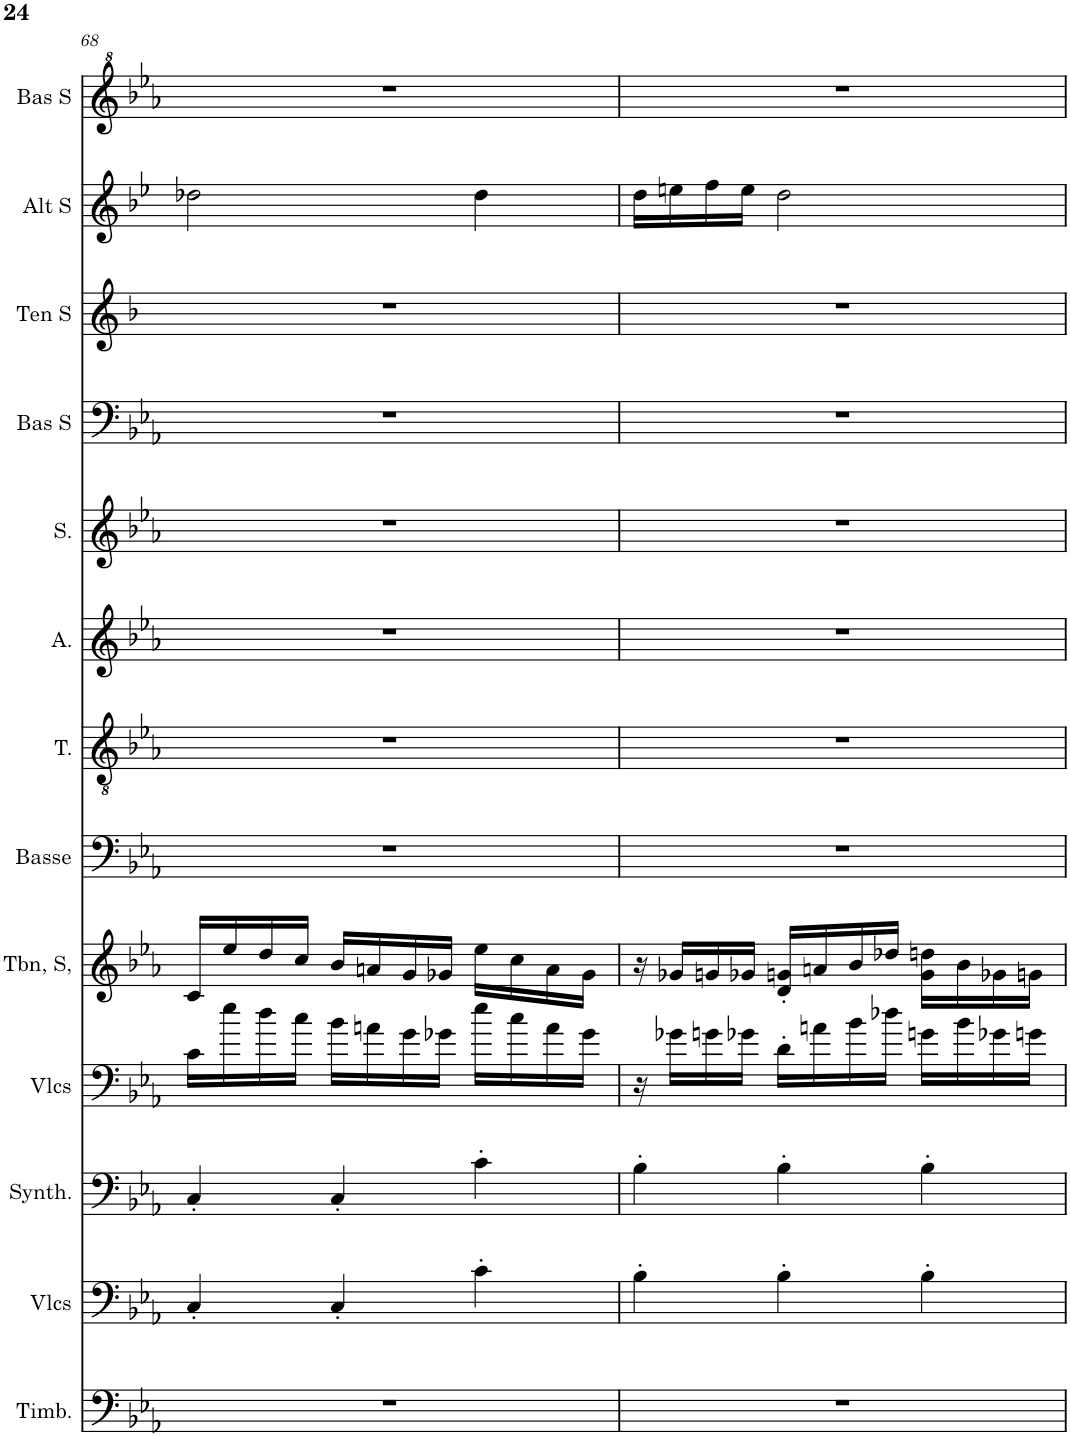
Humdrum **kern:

**kern	**kern	**kern	**kern	**kern	**kern	**kern	**kern	**kern	**kern	**kern	**kern	**kern
*part13	*part12	*part11	*part10	*part9	*part8	*part7	*part6	*part5	*part4	*part3	*part2	*part1
*staff13	*staff12	*staff11	*staff10	*staff9	*staff8	*staff7	*staff6	*staff5	*staff4	*staff3	*staff2	*staff1
*I"Timbales, Staff-1	*I"Violoncelles, D'Bass/Strings, etc	*I"Synthétiseur d'instruments à cordes, Synth strings, etc	*I"Violoncelles, Synth strings 2	*I"Trombone Soprano, 1st violins	*I"Basse	*I"Ténor	*I"Alto	*I"Soprano	*I"Basse Solo	*I"Tenor Solo	*I"Alto Solo	*I"Soprano Solo
*I'Timb.	*I'Vlcs	*I'Synth.	*I'Vlcs	*I'Tbn, S,	*I'Basse	*I'T.	*I'A.	*I'S.	*I'Bas S	*I'Ten S	*I'Alt S	*
!!LO:PB:g=z
*clefF4	*clefF4	*clefF4	*clefF4	*clefG2	*clefF4	*clefGv2	*clefG2	*clefG2	*clefF4	*clefG2	*clefG2	*clefG^2
*	*	*	*	*	*	*	*	*	*	*Trd8c14	*Trd4c7	*
*k[b-e-a-]	*k[b-e-a-]	*k[b-e-a-]	*k[b-e-a-]	*k[b-e-a-]	*k[b-e-a-]	*k[b-e-a-]	*k[b-e-a-]	*k[b-e-a-]	*k[b-e-a-]	*k[b-]	*k[b-e-]	*k[b-e-a-]
*M3/4	*M3/4	*M3/4	*M3/4	*M3/4	*M3/4	*M3/4	*M3/4	*M3/4	*M3/4	*M3/4	*M3/4	*M3/4
=68	=68	=68	=68	=68	=68	=68	=68	=68	=68	=68	=68	=68
2.r	4C'/	4C'/	16c\LL	16c/LL	2.r	2.r	2.r	2.r	2.r	2.r	2dd-X\	2.r
.	.	.	16ee-\	16ee-/	.	.	.	.	.	.	.	.
.	.	.	16dd\	16dd/	.	.	.	.	.	.	.	.
.	.	.	16cc\JJ	16cc/JJ	.	.	.	.	.	.	.	.
.	4C'/	4C'/	16b-\LL	16b-/LL	.	.	.	.	.	.	.	.
.	.	.	16an\	16an/	.	.	.	.	.	.	.	.
.	.	.	16g\	16g/	.	.	.	.	.	.	.	.
.	.	.	16g-X\JJ	16g-X/JJ	.	.	.	.	.	.	.	.
.	4c'\	4c'\	16ee-\LL	16ee-\LL	.	.	.	.	.	.	4dd-\	.
.	.	.	16cc\	16cc\	.	.	.	.	.	.	.	.
.	.	.	16a\	16a\	.	.	.	.	.	.	.	.
.	.	.	16g-\JJ	16g-\JJ	.	.	.	.	.	.	.	.
=69	=69	=69	=69	=69	=69	=69	=69	=69	=69	=69	=69	=69
2.r	4B-'\	4B-'\	16r	16r	2.r	2.r	2.r	2.r	2.r	2.r	16dd\LL	2.r
.	.	.	16g-X\LL	16g-X/LL	.	.	.	.	.	.	16een\	.
.	.	.	16gn\	16gn/	.	.	.	.	.	.	16ff\	.
.	.	.	16g-X\JJ	16g-X/JJ	.	.	.	.	.	.	16ee\JJ	.
.	4B-'\	4B-'\	16d'\LL	16d/' 16gn/'LL	.	.	.	.	.	.	2dd\	.
.	.	.	16an\	16an/	.	.	.	.	.	.	.	.
.	.	.	16b-\	16b-/	.	.	.	.	.	.	.	.
.	.	.	16dd-X\JJ	16dd-X/JJ	.	.	.	.	.	.	.	.
.	4B-'\	4B-'\	16gn\LL	16g\ 16ddn\LL	.	.	.	.	.	.	.	.
.	.	.	16b-\	16b-\	.	.	.	.	.	.	.	.
.	.	.	16g-X\	16g-X\	.	.	.	.	.	.	.	.
.	.	.	16gn\JJ	16gn\JJ	.	.	.	.	.	.	.	.
=	=	=	=	=	=	=	=	=	=	=	=	=
*-	*-	*-	*-	*-	*-	*-	*-	*-	*-	*-	*-	*-
